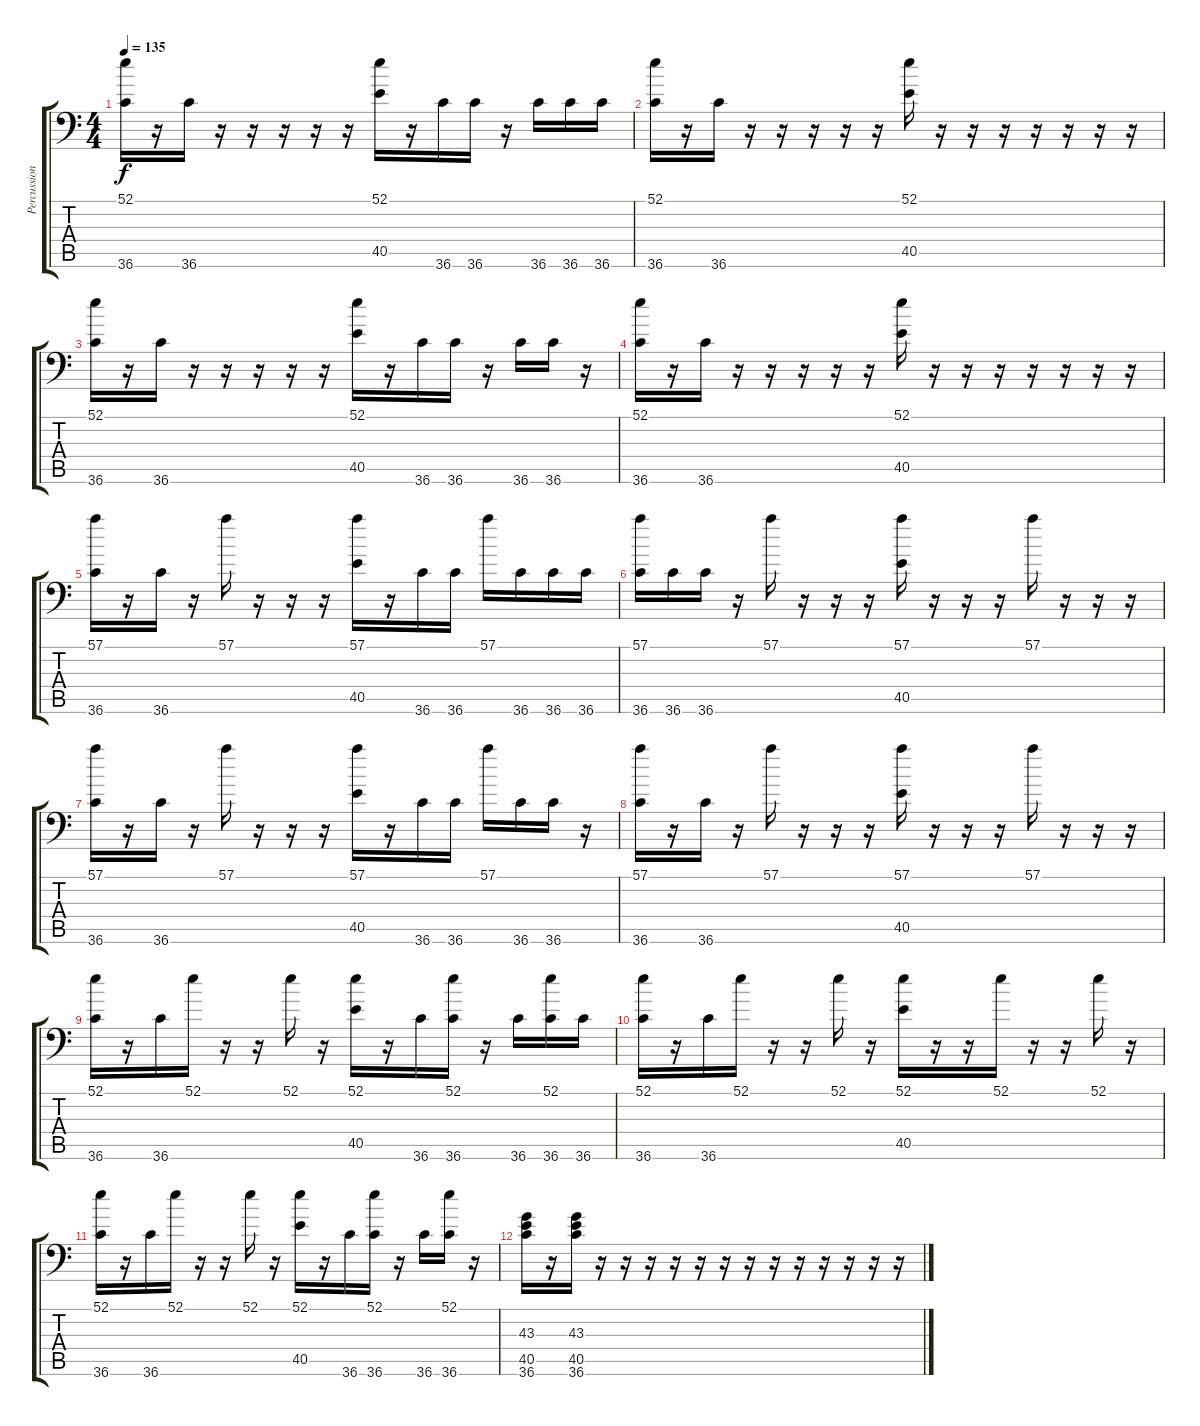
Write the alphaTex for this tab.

\track ("Percussion" "Percussion") {instrument acousticgrandpiano}
\staff {score tabs}
\tuning (C-1 C-1 C-1 C-1 C-1 C-1) {hide}
\ts (4 4)
\tempo 135
\clef f4
\ks c
(52.1 36.6).16{dy f} r.16 36.6.16 r.16 r.16 r.16 r.16 r.16 (52.1 40.5).16 r.16 36.6.16 36.6.16 r.16 36.6.16 36.6.16 36.6.16 |
(52.1 36.6).16 r.16 36.6.16 r.16 r.16 r.16 r.16 r.16 (52.1 40.5).16 r.16 r.16 r.16 r.16 r.16 r.16 r.16 |
(52.1 36.6).16 r.16 36.6.16 r.16 r.16 r.16 r.16 r.16 (52.1 40.5).16 r.16 36.6.16 36.6.16 r.16 36.6.16 36.6.16 r.16 |
(52.1 36.6).16 r.16 36.6.16 r.16 r.16 r.16 r.16 r.16 (52.1 40.5).16 r.16 r.16 r.16 r.16 r.16 r.16 r.16 |
(57.1 36.6).16 r.16 36.6.16 r.16 57.1.16 r.16 r.16 r.16 (57.1 40.5).16 r.16 36.6.16 36.6.16 57.1.16 36.6.16 36.6.16 36.6.16 |
(57.1 36.6).16 36.6.16 36.6.16 r.16 57.1.16 r.16 r.16 r.16 (57.1 40.5).16 r.16 r.16 r.16 57.1.16 r.16 r.16 r.16 |
(57.1 36.6).16 r.16 36.6.16 r.16 57.1.16 r.16 r.16 r.16 (57.1 40.5).16 r.16 36.6.16 36.6.16 57.1.16 36.6.16 36.6.16 r.16 |
(57.1 36.6).16 r.16 36.6.16 r.16 57.1.16 r.16 r.16 r.16 (57.1 40.5).16 r.16 r.16 r.16 57.1.16 r.16 r.16 r.16 |
(52.1 36.6).16 r.16 36.6.16 52.1.16 r.16 r.16 52.1.16 r.16 (52.1 40.5).16 r.16 36.6.16 (52.1 36.6).16 r.16 36.6.16 (52.1 36.6).16 36.6.16 |
(52.1 36.6).16 r.16 36.6.16 52.1.16 r.16 r.16 52.1.16 r.16 (52.1 40.5).16 r.16 r.16 52.1.16 r.16 r.16 52.1.16 r.16 |
(52.1 36.6).16 r.16 36.6.16 52.1.16 r.16 r.16 52.1.16 r.16 (52.1 40.5).16 r.16 36.6.16 (52.1 36.6).16 r.16 36.6.16 (52.1 36.6).16 r.16 |
(43.3 40.5 36.6).16 r.16 (43.3 40.5 36.6).16 r.16 r.16 r.16 r.16 r.16 r.16 r.16 r.16 r.16 r.16 r.16 r.16 r.16
